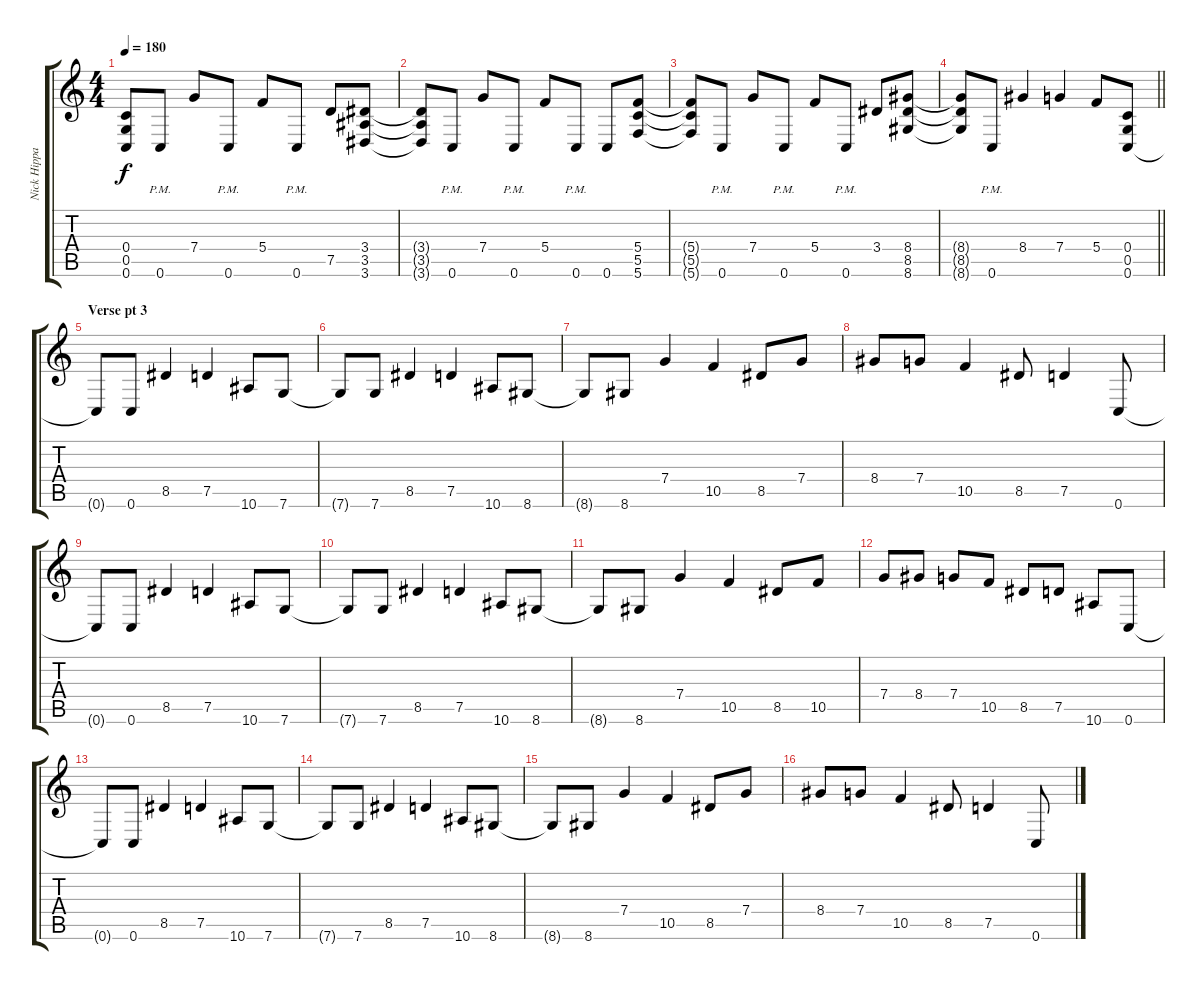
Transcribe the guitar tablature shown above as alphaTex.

\track ("Nick Hippa" "Nick Hippa") {instrument distortionguitar}
\staff {score tabs}
\tuning (D4 A3 F3 C3 G2 C2) {hide}
\ts (4 4)
\tempo 180
\clef g2
\ks c
(0.4{t} 0.5{t} 0.6{t}).8{dy f} 0.6{pm}.8 7.4.8 0.6{pm}.8 5.4.8 0.6{pm}.8 7.5.8 (3.4 3.5 3.6).8 |
(3.4{t} 3.5{t} 3.6{t}).8 0.6{pm}.8 7.4.8 0.6{pm}.8 5.4.8 0.6{pm}.8 0.6.8 (5.4 5.5 5.6).8 |
(5.4{t} 5.5{t} 5.6{t}).8 0.6{pm}.8 7.4.8 0.6{pm}.8 5.4.8 0.6{pm}.8 3.4.8 (8.4 8.5 8.6).8 |
\barLineRight lightlight
(8.4{t} 8.5{t} 8.6{t}).8 0.6{pm}.8 8.4.4 7.4.4 5.4.8 (0.4 0.5 0.6).8 |
\section ("" "Verse pt 3")
0.6{t}.8 0.6.8 8.5.4 7.5.4 10.6.8 7.6.8 |
7.6{t}.8 7.6.8 8.5.4 7.5.4 10.6.8 8.6.8 |
8.6{t}.8 8.6.8 7.4.4 10.5.4 8.5.8 7.4.8 |
8.4.8 7.4.8 10.5.4 8.5.8 7.5.4 0.6.8 |
0.6{t}.8 0.6.8 8.5.4 7.5.4 10.6.8 7.6.8 |
7.6{t}.8 7.6.8 8.5.4 7.5.4 10.6.8 8.6.8 |
8.6{t}.8 8.6.8 7.4.4 10.5.4 8.5.8 10.5.8 |
7.4.8 8.4.8 7.4.8 10.5.8 8.5.8 7.5.8 10.6.8 0.6.8 |
0.6{t}.8 0.6.8 8.5.4 7.5.4 10.6.8 7.6.8 |
7.6{t}.8 7.6.8 8.5.4 7.5.4 10.6.8 8.6.8 |
8.6{t}.8 8.6.8 7.4.4 10.5.4 8.5.8 7.4.8 |
8.4.8 7.4.8 10.5.4 8.5.8 7.5.4 0.6.8
